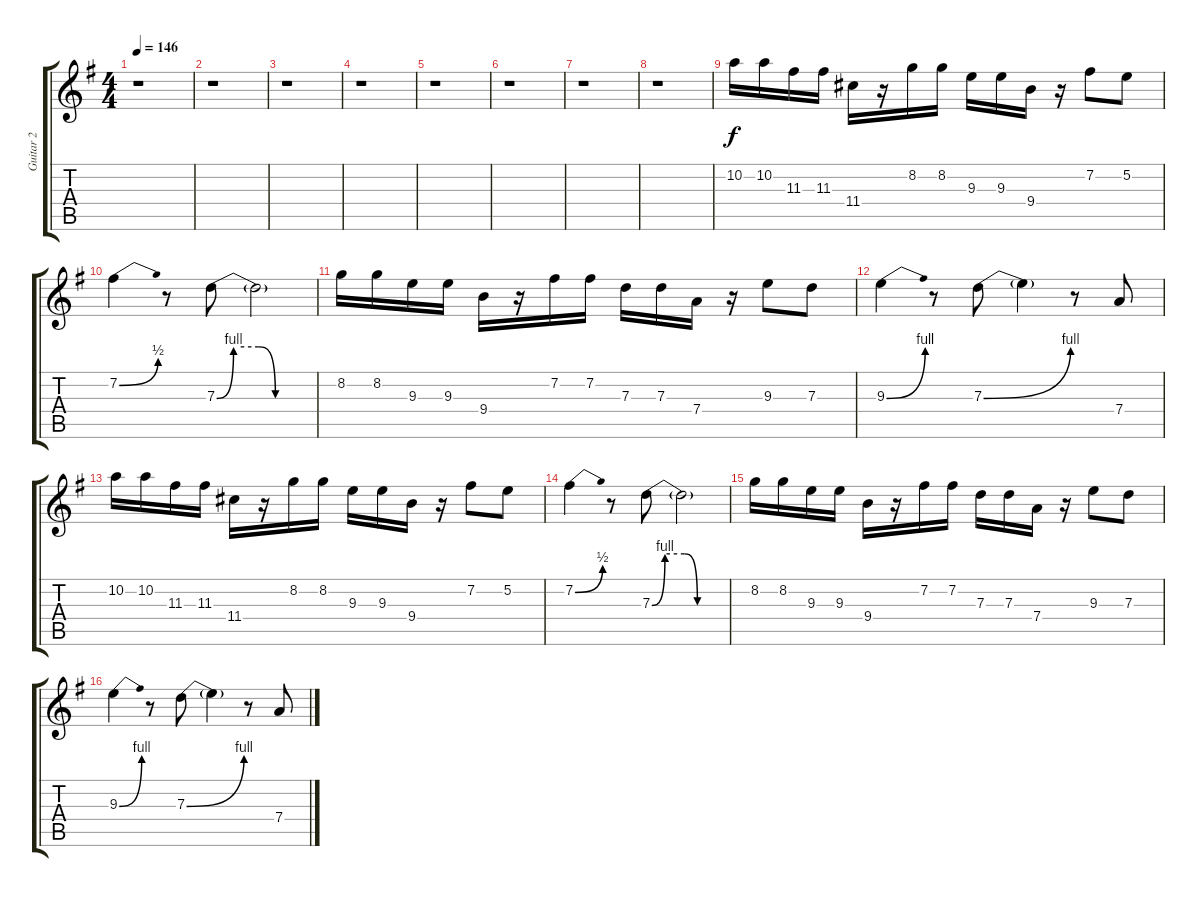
\track ("Guitar 2" "Guitar 2") {instrument overdrivenguitar}
\staff {score tabs}
\tuning (E4 B3 G3 D3 A2 E2) {hide}
\ts (4 4)
\tempo 146
\clef g2
\ks g
r.1{dy f} |
r.1 |
r.1 |
r.1 |
r.1 |
r.1 |
r.1 |
r.1 |
10.2.16 10.2.16 11.3.16 11.3.16 11.4.16 r.16 8.2.16 8.2.16 9.3.16 9.3.16 9.4.16 r.16 7.2.8 5.2.8 |
7.2{be (bend 0 0 60 2)}.4 r.8 7.3{be (custom 0 0 10 4 25 4 35 0 45 0 60 0)}.8 7.3{t}.2 |
8.2.16 8.2.16 9.3.16 9.3.16 9.4.16 r.16 7.2.16 7.2.16 7.3.16 7.3.16 7.4.16 r.16 9.3.8 7.3.8 |
9.3{be (bend 0 0 60 4)}.4 r.8 7.3{be (bend 0 0 60 4)}.8 7.3{t}.4 r.8 7.4.8 |
10.2.16 10.2.16 11.3.16 11.3.16 11.4.16 r.16 8.2.16 8.2.16 9.3.16 9.3.16 9.4.16 r.16 7.2.8 5.2.8 |
7.2{be (bend 0 0 60 2)}.4 r.8 7.3{be (custom 0 0 10 4 25 4 35 0 45 0 60 0)}.8 7.3{t}.2 |
8.2.16 8.2.16 9.3.16 9.3.16 9.4.16 r.16 7.2.16 7.2.16 7.3.16 7.3.16 7.4.16 r.16 9.3.8 7.3.8 |
9.3{be (bend 0 0 60 4)}.4 r.8 7.3{be (bend 0 0 60 4)}.8 7.3{t}.4 r.8 7.4.8
